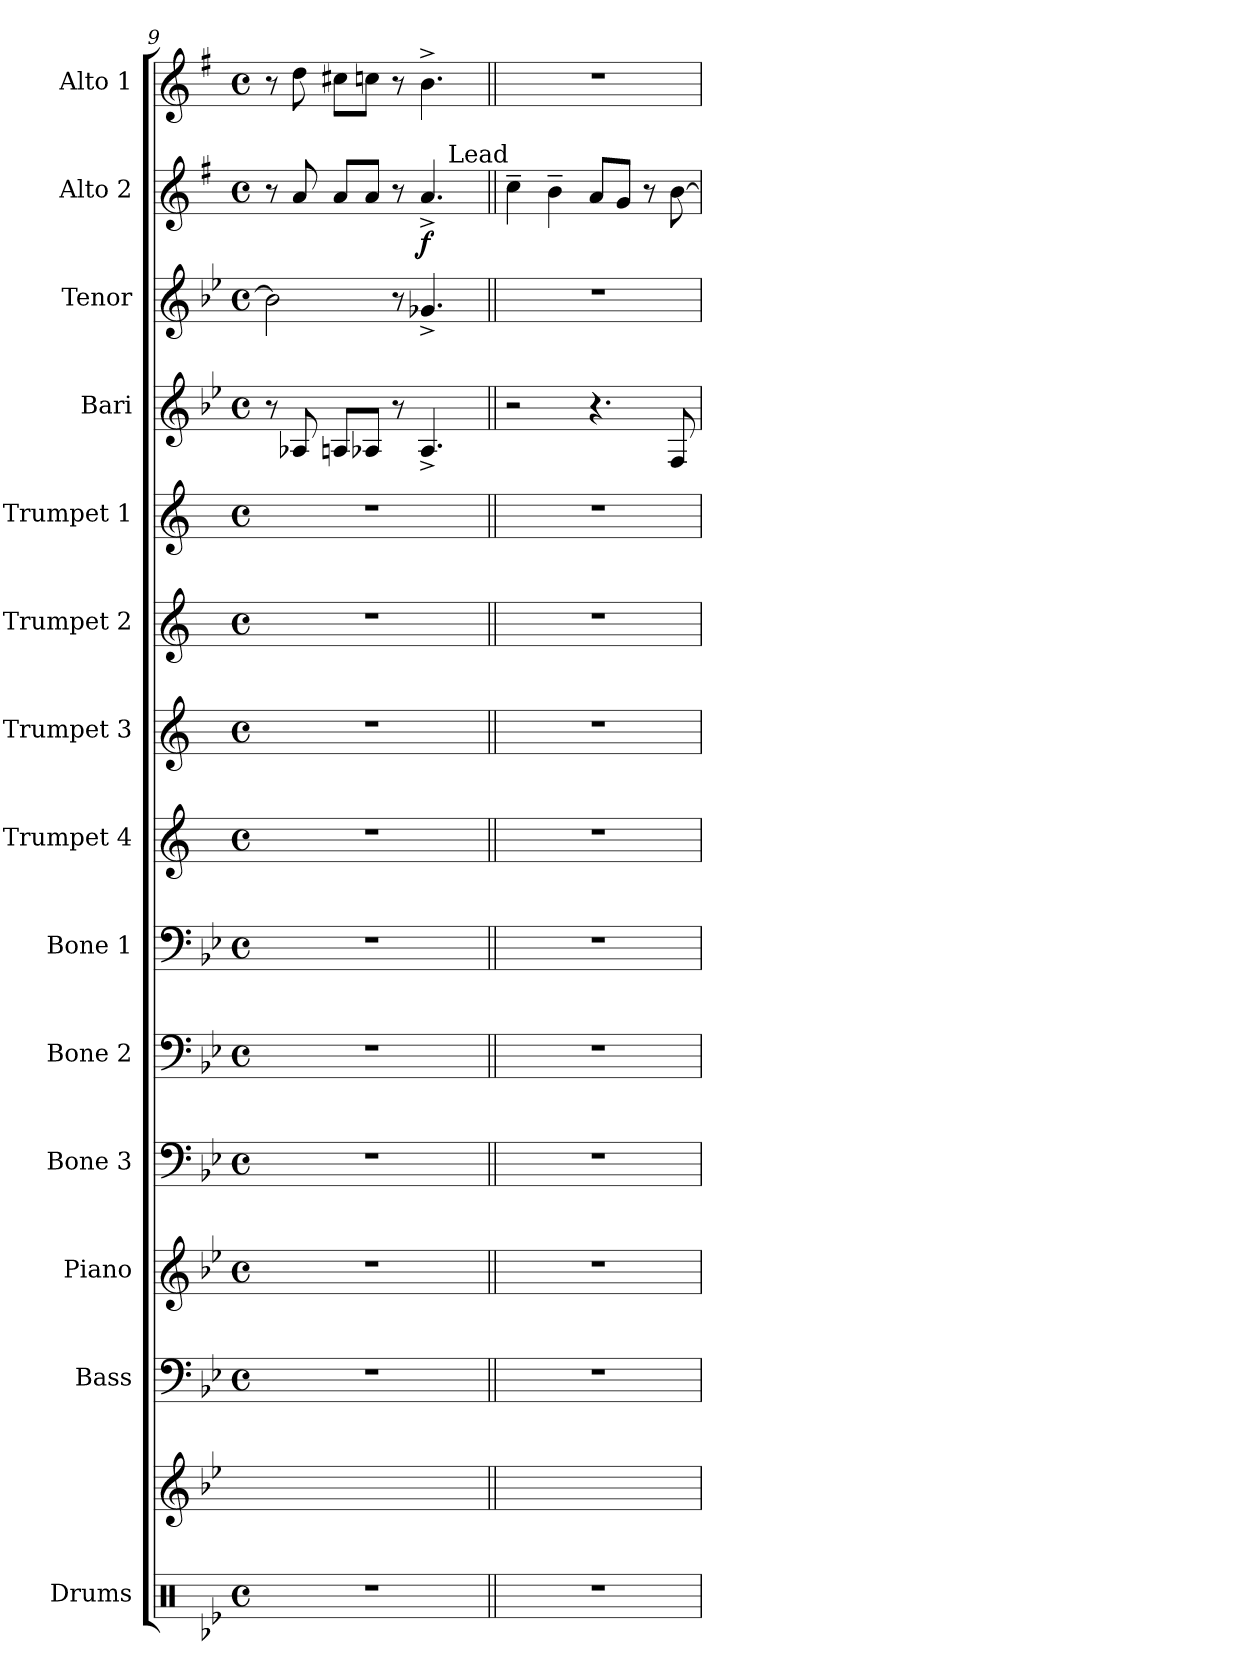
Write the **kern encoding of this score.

**kern	**kern	**kern	**kern	**kern	**kern	**kern	**kern	**kern	**kern	**kern	**kern	**kern	**kern	**dynam	**kern
*part15	*part14	*part13	*part12	*part11	*part10	*part9	*part8	*part7	*part6	*part5	*part4	*part3	*part2	*part2	*part1
*staff15	*staff14	*staff13	*staff12	*staff11	*staff10	*staff9	*staff8	*staff7	*staff6	*staff5	*staff4	*staff3	*staff2	*staff2	*staff1
*I"Drums	*	*I"Bass	*I"Piano	*I"Bone 3	*I"Bone 2	*I"Bone 1	*I"Trumpet 4	*I"Trumpet 3	*I"Trumpet 2	*I"Trumpet 1	*I"Bari	*I"Tenor	*I"Alto 2	*	*I"Alto 1
*	*	*	*	*	*	*	*I'Tpt	*	*I'Tpt	*I'Tpt	*	*	*	*	*
*clefX	*clefG2	*clefF4	*clefG2	*clefF4	*clefF4	*clefF4	*clefG2	*clefG2	*clefG2	*clefG2	*clefG2	*clefG2	*clefG2	*	*clefG2
*	*	*ITrd7c12	*ITrd8c14	*	*	*	*ITrd1c2	*ITrd1c2	*ITrd1c2	*ITrd1c2	*ITrd12c21	*ITrd8c14	*ITrd5c9	*	*ITrd5c9
*k[b-e-]	*k[b-e-]	*k[b-e-]	*k[b-e-]	*k[b-e-]	*k[b-e-]	*k[b-e-]	*k[b-e-]	*k[b-e-]	*k[b-e-]	*k[b-e-]	*k[b-e-]	*k[b-e-]	*k[b-e-]	*	*k[b-e-]
*B-:	*B-:	*B-:	*B-:	*B-:	*B-:	*B-:	*B-:	*B-:	*B-:	*B-:	*B-:	*B-:	*B-:	*	*B-:
*M4/4	*	*M4/4	*M4/4	*M4/4	*M4/4	*M4/4	*M4/4	*M4/4	*M4/4	*M4/4	*M4/4	*M4/4	*M4/4	*	*M4/4
*met(c)	*	*met(c)	*met(c)	*met(c)	*met(c)	*met(c)	*met(c)	*met(c)	*met(c)	*met(c)	*met(c)	*met(c)	*met(c)	*	*met(c)
=9	=9	=9	=9	=9	=9	=9	=9	=9	=9	=9	=9	=9	=9	=9	=9
*	*	*	*	*	*	*	*	*	*	*	*	*	*^	*	*
1r	1ryy	1r	1r	1r	1r	1r	1r	1r	1r	1r	8r	2B-\]	8r	2.ryy	.	8r
.	.	.	.	.	.	.	.	.	.	.	8AA-X/	.	8c/	.	.	8f\
.	.	.	.	.	.	.	.	.	.	.	8AAn/L	.	8c/L	.	.	8en\L
.	.	.	.	.	.	.	.	.	.	.	8AA-X/J	.	8c/J	.	.	8e-X\J
.	.	.	.	.	.	.	.	.	.	.	8r	8r	8r	.	.	8r
!	!	!	!	!	!	!	!	!	!	!	!	!	!	!	!LO:DY:b	!
.	.	.	.	.	.	.	.	.	.	.	4.AA-^</	4.G-X^</	4.c^</	.	f	4.d^>\
!	!	!	!	!	!	!	!	!	!	!	!	!	!	!LO:TX:a:t=Lead	!	!
.	.	.	.	.	.	.	.	.	.	.	.	.	.	4ryy	.	.
*	*	*	*	*	*	*	*	*	*	*	*	*	*v	*v	*	*
=10||	=10||	=10||	=10||	=10||	=10||	=10||	=10||	=10||	=10||	=10||	=10||	=10||	=10||	=10||	=10||
1r	1ryy	1r	1r	1r	1r	1r	1r	1r	1r	1r	2r	1r	4e-~>\	.	1r
.	.	.	.	.	.	.	.	.	.	.	.	.	4d~>\	.	.
.	.	.	.	.	.	.	.	.	.	.	4.r	.	8c/L	.	.
.	.	.	.	.	.	.	.	.	.	.	.	.	8B-/J	.	.
.	.	.	.	.	.	.	.	.	.	.	.	.	8r	.	.
.	.	.	.	.	.	.	.	.	.	.	8FF/	.	[8d\	.	.
=	=	=	=	=	=	=	=	=	=	=	=	=	=	=	=
*-	*-	*-	*-	*-	*-	*-	*-	*-	*-	*-	*-	*-	*-	*-	*-
